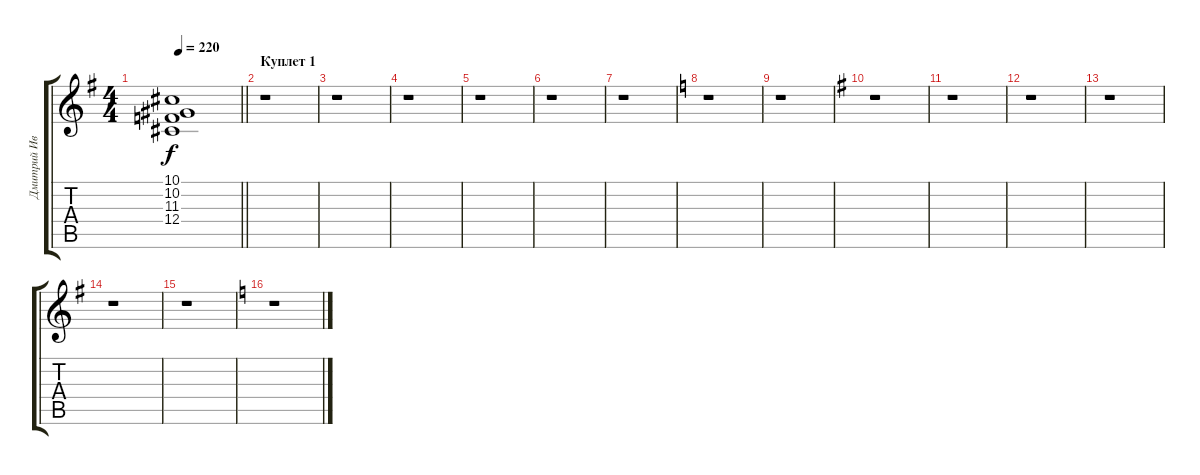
\track ("Дмитрий Иванов" "Дмитрий Ив") {instrument stringensemble1}
\staff {score tabs}
\tuning (Eb4 Bb3 Gb3 Db3 Ab2 Eb2) {hide}
\ts (4 4)
\tempo 220
\clef g2
\barLineRight lightlight
\ks g
(10.1 10.2 11.3 12.4).1{dy f} |
\section ("" "Куплет 1")
r.1 |
r.1 |
r.1 |
r.1 |
r.1 |
r.1 |
\ks c
r.1 |
r.1 |
\ks g
r.1 |
r.1 |
r.1 |
r.1 |
r.1 |
r.1 |
\ks c
r.1
